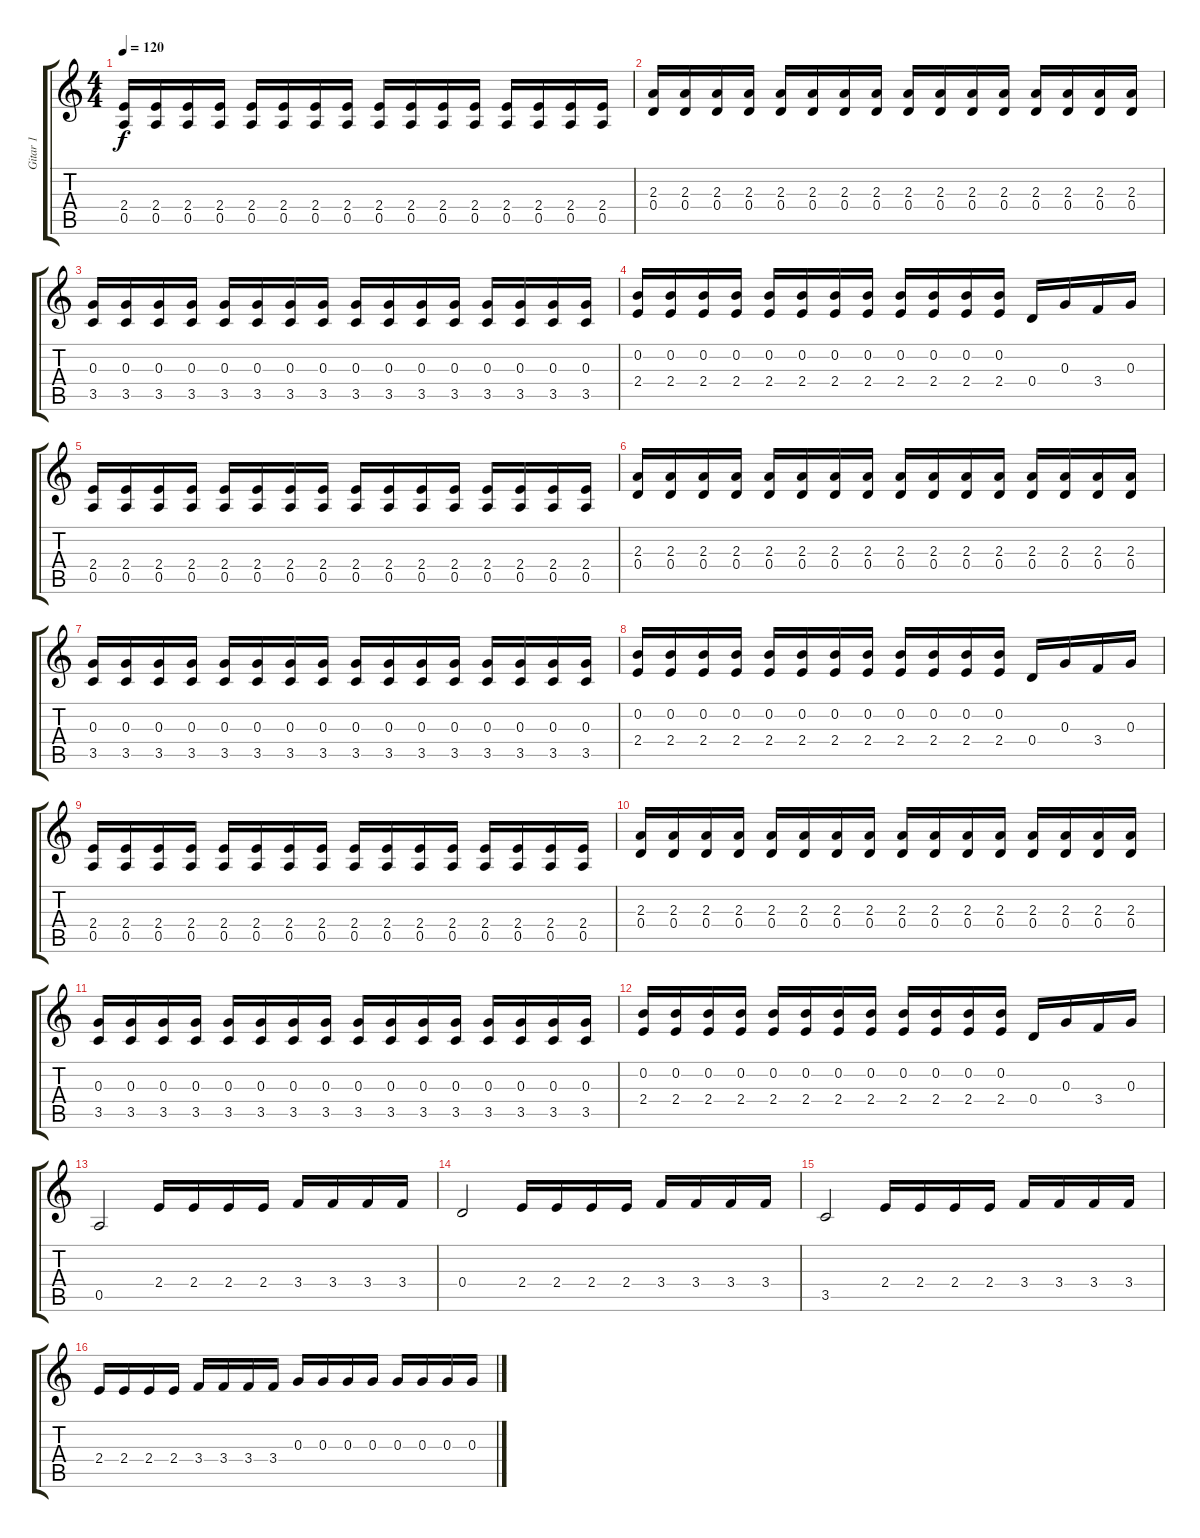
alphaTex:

\track ("Gitar 1" "Gitar 1") {instrument distortionguitar}
\staff {score tabs}
\tuning (E4 B3 G3 D3 A2 E2) {hide}
\ts (4 4)
\tempo 120
\clef g2
\ks c
(2.4 0.5).16{dy f} (2.4 0.5).16 (2.4 0.5).16 (2.4 0.5).16 (2.4 0.5).16 (2.4 0.5).16 (2.4 0.5).16 (2.4 0.5).16 (2.4 0.5).16 (2.4 0.5).16 (2.4 0.5).16 (2.4 0.5).16 (2.4 0.5).16 (2.4 0.5).16 (2.4 0.5).16 (2.4 0.5).16 |
(2.3 0.4).16 (2.3 0.4).16 (2.3 0.4).16 (2.3 0.4).16 (2.3 0.4).16 (2.3 0.4).16 (2.3 0.4).16 (2.3 0.4).16 (2.3 0.4).16 (2.3 0.4).16 (2.3 0.4).16 (2.3 0.4).16 (2.3 0.4).16 (2.3 0.4).16 (2.3 0.4).16 (2.3 0.4).16 |
(0.3 3.5).16 (0.3 3.5).16 (0.3 3.5).16 (0.3 3.5).16 (0.3 3.5).16 (0.3 3.5).16 (0.3 3.5).16 (0.3 3.5).16 (0.3 3.5).16 (0.3 3.5).16 (0.3 3.5).16 (0.3 3.5).16 (0.3 3.5).16 (0.3 3.5).16 (0.3 3.5).16 (0.3 3.5).16 |
(0.2 2.4).16 (0.2 2.4).16 (0.2 2.4).16 (0.2 2.4).16 (0.2 2.4).16 (0.2 2.4).16 (0.2 2.4).16 (0.2 2.4).16 (0.2 2.4).16 (0.2 2.4).16 (0.2 2.4).16 (0.2 2.4).16 0.4.16 0.3.16 3.4.16 0.3.16 |
(2.4 0.5).16 (2.4 0.5).16 (2.4 0.5).16 (2.4 0.5).16 (2.4 0.5).16 (2.4 0.5).16 (2.4 0.5).16 (2.4 0.5).16 (2.4 0.5).16 (2.4 0.5).16 (2.4 0.5).16 (2.4 0.5).16 (2.4 0.5).16 (2.4 0.5).16 (2.4 0.5).16 (2.4 0.5).16 |
(2.3 0.4).16 (2.3 0.4).16 (2.3 0.4).16 (2.3 0.4).16 (2.3 0.4).16 (2.3 0.4).16 (2.3 0.4).16 (2.3 0.4).16 (2.3 0.4).16 (2.3 0.4).16 (2.3 0.4).16 (2.3 0.4).16 (2.3 0.4).16 (2.3 0.4).16 (2.3 0.4).16 (2.3 0.4).16 |
(0.3 3.5).16 (0.3 3.5).16 (0.3 3.5).16 (0.3 3.5).16 (0.3 3.5).16 (0.3 3.5).16 (0.3 3.5).16 (0.3 3.5).16 (0.3 3.5).16 (0.3 3.5).16 (0.3 3.5).16 (0.3 3.5).16 (0.3 3.5).16 (0.3 3.5).16 (0.3 3.5).16 (0.3 3.5).16 |
(0.2 2.4).16 (0.2 2.4).16 (0.2 2.4).16 (0.2 2.4).16 (0.2 2.4).16 (0.2 2.4).16 (0.2 2.4).16 (0.2 2.4).16 (0.2 2.4).16 (0.2 2.4).16 (0.2 2.4).16 (0.2 2.4).16 0.4.16 0.3.16 3.4.16 0.3.16 |
(2.4 0.5).16 (2.4 0.5).16 (2.4 0.5).16 (2.4 0.5).16 (2.4 0.5).16 (2.4 0.5).16 (2.4 0.5).16 (2.4 0.5).16 (2.4 0.5).16 (2.4 0.5).16 (2.4 0.5).16 (2.4 0.5).16 (2.4 0.5).16 (2.4 0.5).16 (2.4 0.5).16 (2.4 0.5).16 |
(2.3 0.4).16 (2.3 0.4).16 (2.3 0.4).16 (2.3 0.4).16 (2.3 0.4).16 (2.3 0.4).16 (2.3 0.4).16 (2.3 0.4).16 (2.3 0.4).16 (2.3 0.4).16 (2.3 0.4).16 (2.3 0.4).16 (2.3 0.4).16 (2.3 0.4).16 (2.3 0.4).16 (2.3 0.4).16 |
(0.3 3.5).16 (0.3 3.5).16 (0.3 3.5).16 (0.3 3.5).16 (0.3 3.5).16 (0.3 3.5).16 (0.3 3.5).16 (0.3 3.5).16 (0.3 3.5).16 (0.3 3.5).16 (0.3 3.5).16 (0.3 3.5).16 (0.3 3.5).16 (0.3 3.5).16 (0.3 3.5).16 (0.3 3.5).16 |
(0.2 2.4).16 (0.2 2.4).16 (0.2 2.4).16 (0.2 2.4).16 (0.2 2.4).16 (0.2 2.4).16 (0.2 2.4).16 (0.2 2.4).16 (0.2 2.4).16 (0.2 2.4).16 (0.2 2.4).16 (0.2 2.4).16 0.4.16 0.3.16 3.4.16 0.3.16 |
0.5.2 2.4.16 2.4.16 2.4.16 2.4.16 3.4.16 3.4.16 3.4.16 3.4.16 |
0.4.2 2.4.16 2.4.16 2.4.16 2.4.16 3.4.16 3.4.16 3.4.16 3.4.16 |
3.5.2 2.4.16 2.4.16 2.4.16 2.4.16 3.4.16 3.4.16 3.4.16 3.4.16 |
2.4.16 2.4.16 2.4.16 2.4.16 3.4.16 3.4.16 3.4.16 3.4.16 0.3.16 0.3.16 0.3.16 0.3.16 0.3.16 0.3.16 0.3.16 0.3.16
